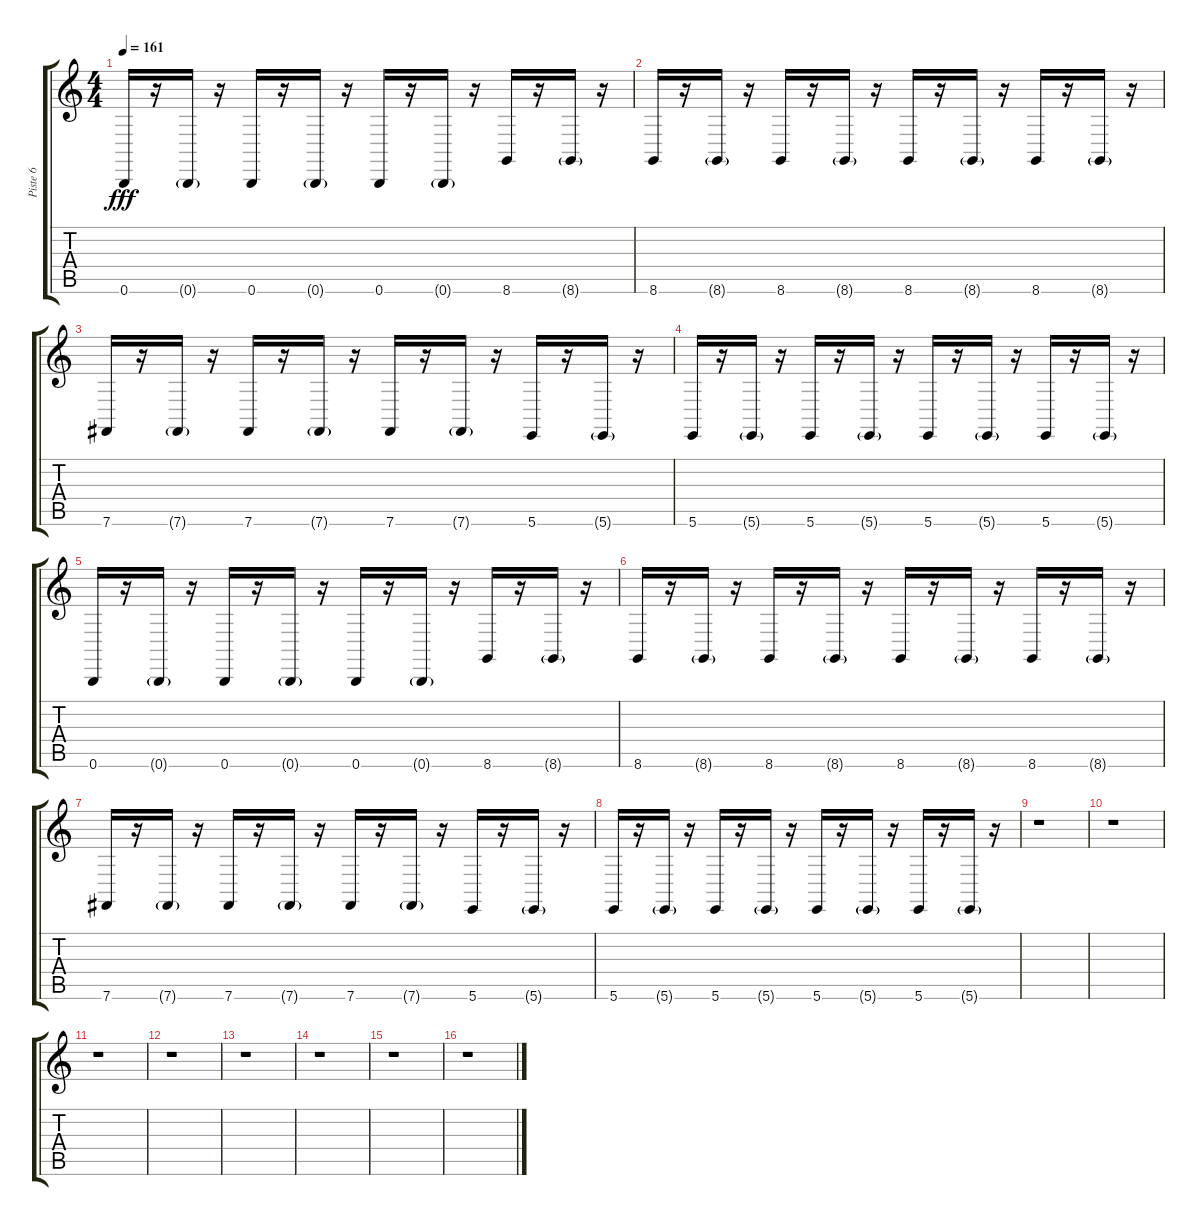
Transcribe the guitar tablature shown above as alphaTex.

\track ("Piste 6" "Piste 6") {instrument lead2sawtooth}
\staff {score tabs}
\tuning (Db4 Ab3 E3 B2 Gb2 B1) {hide}
\ts (4 4)
\tempo 161
\clef g2
\ks c
0.6.16{dy fff volume 16 instrument electricguitarclean} r.16 0.6{g}.16 r.16 0.6.16 r.16 0.6{g}.16 r.16 0.6.16 r.16 0.6{g}.16 r.16 8.6.16 r.16 8.6{g}.16 r.16 |
8.6.16 r.16 8.6{g}.16 r.16 8.6.16 r.16 8.6{g}.16 r.16 8.6.16 r.16 8.6{g}.16 r.16 8.6.16 r.16 8.6{g}.16 r.16 |
7.6.16 r.16 7.6{g}.16 r.16 7.6.16 r.16 7.6{g}.16 r.16 7.6.16 r.16 7.6{g}.16 r.16 5.6.16 r.16 5.6{g}.16 r.16 |
5.6.16 r.16 5.6{g}.16 r.16 5.6.16 r.16 5.6{g}.16 r.16 5.6.16 r.16 5.6{g}.16 r.16 5.6.16 r.16 5.6{g}.16 r.16 |
0.6.16{volume 16 instrument electricguitarclean} r.16 0.6{g}.16 r.16 0.6.16 r.16 0.6{g}.16 r.16 0.6.16 r.16 0.6{g}.16 r.16 8.6.16 r.16 8.6{g}.16 r.16 |
8.6.16 r.16 8.6{g}.16 r.16 8.6.16 r.16 8.6{g}.16 r.16 8.6.16 r.16 8.6{g}.16 r.16 8.6.16 r.16 8.6{g}.16 r.16 |
7.6.16 r.16 7.6{g}.16 r.16 7.6.16 r.16 7.6{g}.16 r.16 7.6.16 r.16 7.6{g}.16 r.16 5.6.16 r.16 5.6{g}.16 r.16 |
5.6.16 r.16 5.6{g}.16 r.16 5.6.16 r.16 5.6{g}.16 r.16 5.6.16 r.16 5.6{g}.16 r.16 5.6.16 r.16 5.6{g}.16 r.16 |
r.1 |
r.1 |
r.1 |
r.1 |
r.1 |
r.1 |
r.1 |
r.1
